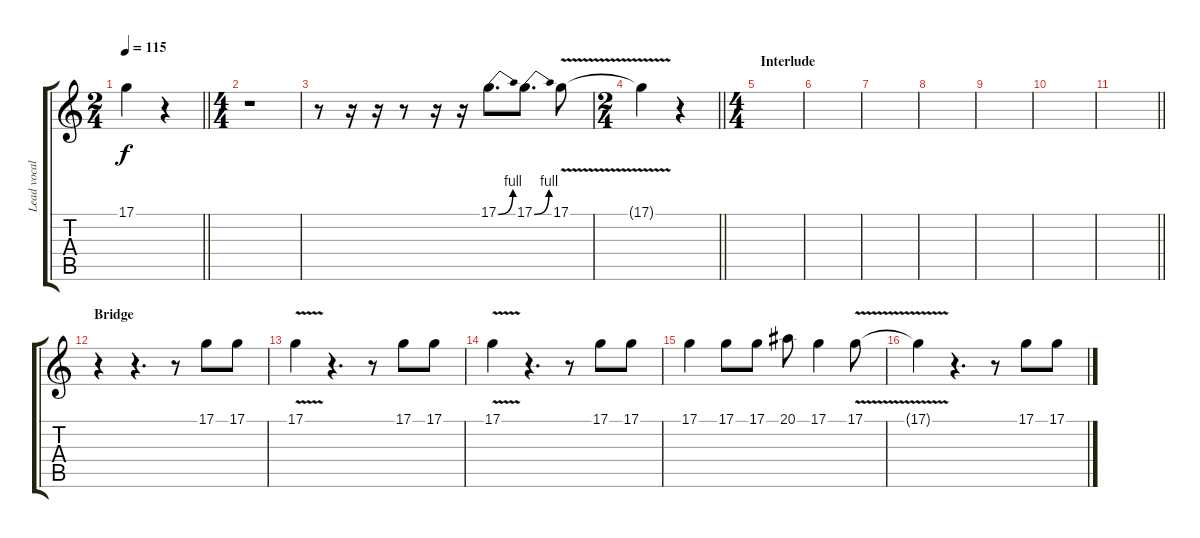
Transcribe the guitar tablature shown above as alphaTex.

\track ("Lead vocals" "Lead vocal") {instrument lead2sawtooth}
\staff {score tabs}
\tuning (D4 A3 F3 C3 G2 D2) {hide}
\ts (2 4)
\tempo 115
\clef g2
\barLineRight lightlight
\ks c
17.1{t}.4{dy f} r.4 |
\ts (4 4)
r.1 |
r.8 r.16 r.16 r.8 r.16 r.16 17.1{be (bend 0 0 60 4)}.8{d} 17.1{be (bend 0 0 60 4)}.8{d} 17.1{v}.8 |
\ts (2 4)
\barLineRight lightlight
17.1{t}.4 r.4 |
\ts (4 4)
\section ("" "Interlude")
|
|
|
|
|
|
\barLineRight lightlight
|
\section ("" "Bridge")
r.4 r.4{d} r.8 17.1.8 17.1.8 |
17.1{v}.4 r.4{d} r.8 17.1.8 17.1.8 |
17.1{v}.4 r.4{d} r.8 17.1.8 17.1.8 |
17.1.4 17.1.8 17.1.8 20.1.8 17.1.4 17.1{v}.8 |
17.1{t}.4 r.4{d} r.8 17.1.8 17.1.8
